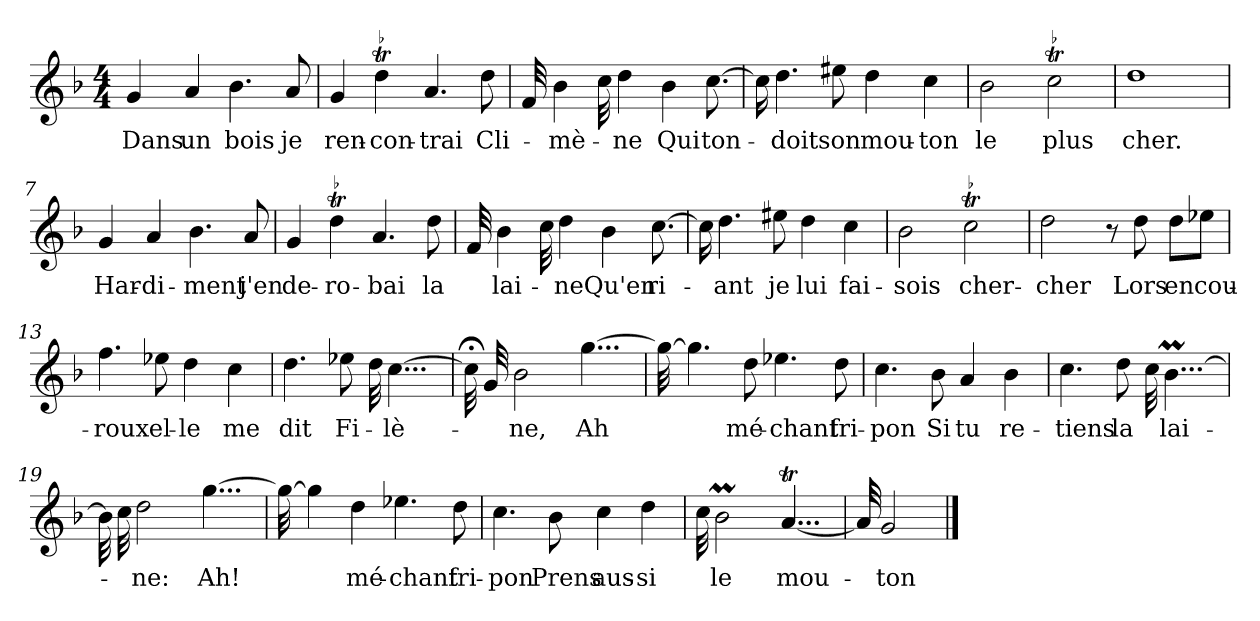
**kern	**text
*part1	*part1
*staff1	*staff1
*clefG2	*
*k[b-]	*
*G:dor	*
*M4/4	*
*MM120	*
=1	=1
4g	Dans
4a	un
4.b-	bois
8a	je
=2	=2
4g	ren-
!LO:TR:acc=-	!
4ddt	-con-
4.a	-trai
8dd	Cli-
=3	=3
32f	.
4b-	-mè-
32cc	.
4dd	-ne
4b-	Qui
[8.cc	ton-
=4	=4
16cc]	.
4.dd	-doit
8ee#X	son
4dd	mou-
4cc	-ton
=5	=5
2b-	le
!LO:TR:acc=-	!
2cct	plus
=6	=6
1dd	cher.
=7	=7
4g	Har-
4a	-di-
4.b-	-ment
8a	j'en
=8	=8
4g	de-
!LO:TR:acc=-	!
4ddt	-ro-
4.a	-bai
8dd	la
=9	=9
32f	.
4b-	lai-
32cc	.
4dd	-ne
4b-	Qu'en
[8.cc	ri-
=10	=10
16cc]	.
4.dd	-ant
8ee#X	je
4dd	lui
4cc	fai-
=11	=11
2b-	-sois
!LO:TR:acc=-	!
2cct	cher-
=12	=12
2dd	-cher
8r	.
8dd	Lors
8dd\L	en
8ee-X\J	cou-
=13	=13
4.ff	-roux
8ee-X	el-
4dd	-le
4cc	me
=14	=14
4.dd	dit
8ee-X	Fi-
32dd	.
[4...cc	-lè-
=15	=15
32cc;<]	.
32g	.
2b-	-ne,
[4...gg	Ah
=16	=16
32gg_	.
4.gg]	.
8dd	mé-
4.ee-X	-chant
8dd	fri-
=17	=17
4.cc	-pon
8b-	Si
4a	tu
4b-	re-
=18	=18
4.cc	-tiens
8dd	la
32cc	.
[4...b-M	lai-
=19	=19
32b-]	.
32cc	.
2dd	-ne:
[4...gg	Ah!
=20	=20
32gg_	.
4gg]	.
4dd	mé-
4.ee-X	-chant
8dd	fri-
=21	=21
4.cc	-pon
8b-	Prens
4cc	aus-
4dd	-si
=22	=22
32cc	.
2b-M	le
[4...at	mou-
=23	=23
32a]	.
2g	-ton
==	==
*-	*-
